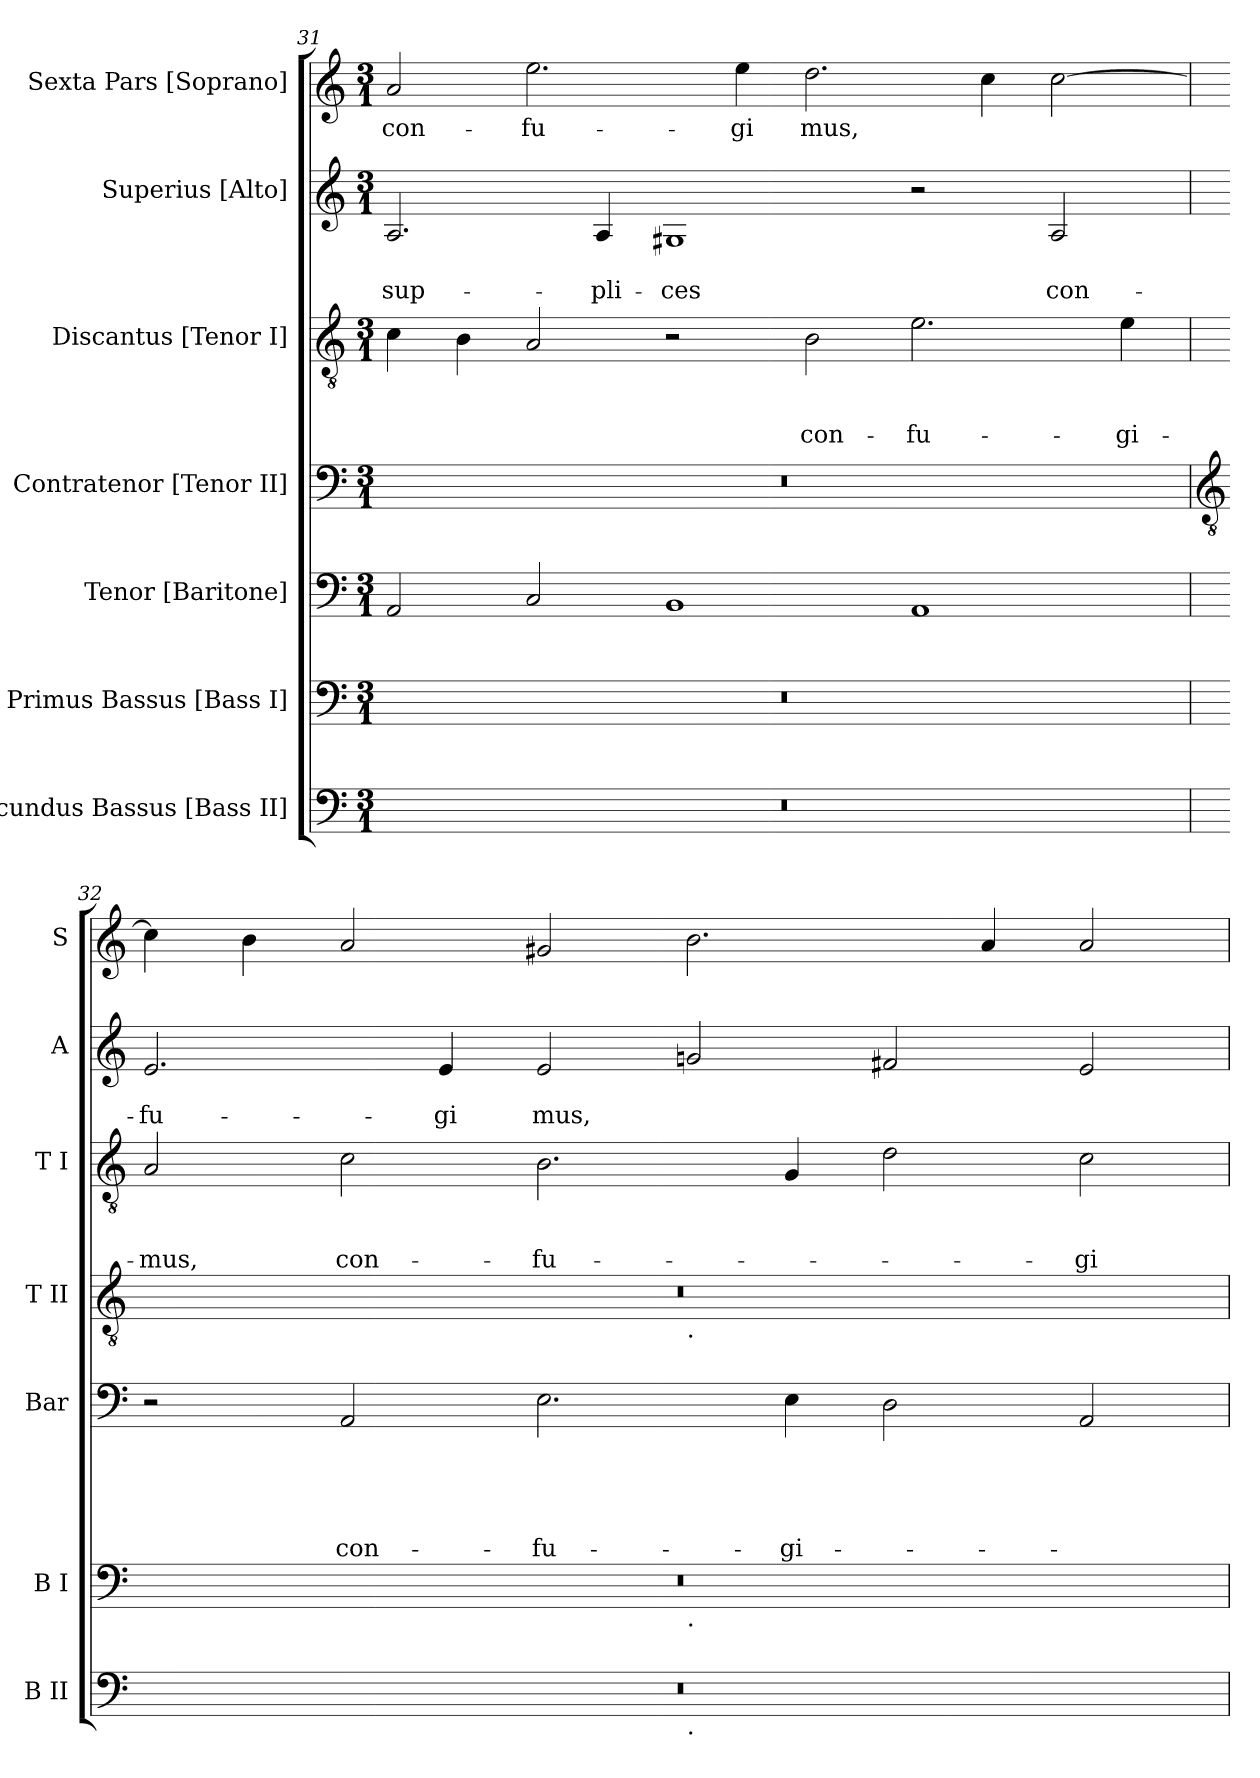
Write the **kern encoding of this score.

**kern	**kern	**kern	**text	**text	**text	**text	**text	**kern	**kern	**text	**text	**text	**kern	**text	**text	**kern	**text
*part7	*part6	*part5	*part5	*part5	*part5	*part5	*part5	*part4	*part3	*part3	*part3	*part3	*part2	*part2	*part2	*part1	*part1
*staff7	*staff6	*staff5	*staff5	*staff5	*staff5	*staff5	*staff5	*staff4	*staff3	*staff3	*staff3	*staff3	*staff2	*staff2	*staff2	*staff1	*staff1
*I"Secundus Bassus [Bass II]	*I"Primus Bassus [Bass I]	*I"Tenor [Baritone]	*	*	*	*	*	*I"Contratenor [Tenor II]	*I"Discantus [Tenor I]	*	*	*	*I"Superius [Alto]	*	*	*I"Sexta Pars [Soprano]	*
*I'B II	*I'B I	*I'Bar	*	*	*	*	*	*I'T II	*I'T I	*	*	*	*I'A	*	*	*I'S	*
*clefF4	*clefF4	*clefF4	*	*	*	*	*	*clefF4	*clefGv2	*	*	*	*clefG2	*	*	*clefG2	*
*k[]	*k[]	*k[]	*	*	*	*	*	*k[]	*k[]	*	*	*	*k[]	*	*	*k[]	*
*C:	*C:	*C:	*	*	*	*	*	*C:	*C:	*	*	*	*C:	*	*	*C:	*
*M3/1	*M3/1	*M3/1	*	*	*	*	*	*M3/1	*M3/1	*	*	*	*M3/1	*	*	*M3/1	*
=31	=31	=31	=31	=31	=31	=31	=31	=31	=31	=31	=31	=31	=31	=31	=31	=31	=31
!	!	!	!	!	!	!	!	!	!	!	!	!	!	!	!LO:LY:b	!	!LO:LY:b
0.r	0.r	2AA/	.	.	.	.	.	0.r	4c\	.	.	.	2.A/	.	sup-	2a/	con-
.	.	.	.	.	.	.	.	.	4B\	.	.	.	.	.	.	.	.
!	!	!	!	!	!	!	!	!	!	!	!	!	!	!	!	!	!LO:LY:b
.	.	2C/	.	.	.	.	.	.	2A/	.	.	.	.	.	.	2.ee\	-fu-
!	!	!	!	!	!	!	!	!	!	!	!	!	!	!	!LO:LY:b	!	!
.	.	.	.	.	.	.	.	.	.	.	.	.	4A/	.	-pli-	.	.
!	!	!	!	!	!	!	!	!	!	!	!	!	!	!	!LO:LY:b	!	!
.	.	1BB	.	.	.	.	.	.	2r	.	.	.	1G#X	.	-ces	.	.
!	!	!	!	!	!	!	!	!	!	!	!	!	!	!	!	!	!LO:LY:b
.	.	.	.	.	.	.	.	.	.	.	.	.	.	.	.	4ee\	-gi
!	!	!	!	!	!	!	!	!	!	!	!	!LO:LY:b	!	!	!	!	!LO:LY:b
.	.	.	.	.	.	.	.	.	2B\	.	.	con-	.	.	.	2.dd\	mus,
!	!	!	!	!	!	!	!	!	!	!	!	!LO:LY:b	!	!	!	!	!
.	.	1AA	.	.	.	.	.	.	2.e\	.	.	-fu-	2r	.	.	.	.
.	.	.	.	.	.	.	.	.	.	.	.	.	.	.	.	4cc\	.
!	!	!	!	!	!	!	!	!	!	!	!	!	!	!	!LO:LY:b	!	!
.	.	.	.	.	.	.	.	.	.	.	.	.	2A/	.	con-	[>2cc\	.
!	!	!	!	!	!	!	!	!	!	!	!	!LO:LY:b	!	!	!	!	!
.	.	.	.	.	.	.	.	.	4e\	.	.	-gi-	.	.	.	.	.
=32	=32	=32	=32	=32	=32	=32	=32	=32	=32	=32	=32	=32	=32	=32	=32	=32	=32
*	*	*	*	*	*	*	*	*clefGv2	*	*	*	*	*	*	*	*	*
!	!	!	!	!	!	!	!	!	!	!	!	!LO:LY:b	!	!	!LO:LY:b	!	!
*^	*^	*	*	*	*	*	*	*^	*	*	*	*	*	*	*	*	*
0.r	1.ryy	0.r	1.ryy	2r	.	.	.	.	.	0.r	1.ryy	2A/	.	.	-mus,	2.e/	.	-fu-	4cc\]	.
.	.	.	.	.	.	.	.	.	.	.	.	.	.	.	.	.	.	.	4b\	.
!	!	!	!	!	!	!	!	!	!LO:LY:b	!	!	!	!	!	!LO:LY:b	!	!	!	!	!
.	.	.	.	2AA/	.	.	.	.	con-	.	.	2c\	.	.	con-	.	.	.	2a/	.
!	!	!	!	!	!	!	!	!	!	!	!	!	!	!	!	!	!	!LO:LY:b	!	!
.	.	.	.	.	.	.	.	.	.	.	.	.	.	.	.	4e/	.	-gi	.	.
!	!	!	!	!	!	!	!	!	!LO:LY:b	!	!	!	!	!	!LO:LY:b	!	!	!LO:LY:b	!	!
.	.	.	.	2.E\	.	.	.	.	-fu-	.	.	2.B\	.	.	-fu-	2e/	.	mus,	2g#X/	.
!	!	!	!	!	!	!	!	!	!	!	!LO:TX:b:t=.	!	!	!	!	!	!	!	!	!
!	!	!	!LO:TX:b:t=.	!	!	!	!	!	!	!	!	!	!	!	!	!	!	!	!	!
!	!LO:TX:b:t=.	!	!	!	!	!	!	!	!	!	!	!	!	!	!	!	!	!	!	!
.	1.ryy	.	1.ryy	.	.	.	.	.	.	.	1.ryy	.	.	.	.	2gn/	.	.	2.b\	.
!	!	!	!	!	!	!	!	!	!LO:LY:b	!	!	!	!	!	!	!	!	!	!	!
.	.	.	.	4E\	.	.	.	.	-gi-	.	.	4G/	.	.	.	.	.	.	.	.
.	.	.	.	2D\	.	.	.	.	.	.	.	2d\	.	.	.	2f#X/	.	.	.	.
.	.	.	.	.	.	.	.	.	.	.	.	.	.	.	.	.	.	.	4a/	.
!	!	!	!	!	!	!	!	!	!	!	!	!	!	!	!LO:LY:b	!	!	!	!	!
.	.	.	.	2AA/	.	.	.	.	.	.	.	2c\	.	.	-gi-	2e/	.	.	2a/	.
*v	*v	*	*	*	*	*	*	*	*	*v	*v	*	*	*	*	*	*	*	*	*
*	*v	*v	*	*	*	*	*	*	*	*	*	*	*	*	*	*	*	*
=	=	=	=	=	=	=	=	=	=	=	=	=	=	=	=	=	=
*-	*-	*-	*-	*-	*-	*-	*-	*-	*-	*-	*-	*-	*-	*-	*-	*-	*-
